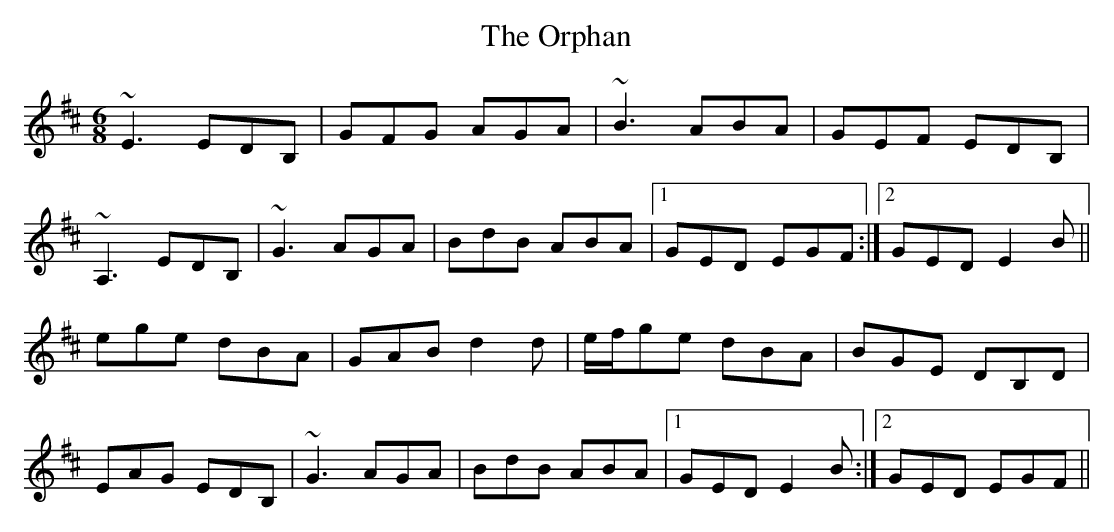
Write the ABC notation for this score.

X:1
T:Orphan, The
M:6/8
L:1/8
K:Edor
~E3 EDB,|GFG AGA|~B3 ABA|GEF EDB,|!
~A,3 EDB,|~G3 AGA|BdB ABA|1 GED EGF:|2 GED E2B||!
ege dBA|GAB d2d|e/f/ge dBA|BGE DB,D|!
EAG EDB,|~G3 AGA|BdB ABA|1 GED E2B:|2 GED EGF||!
